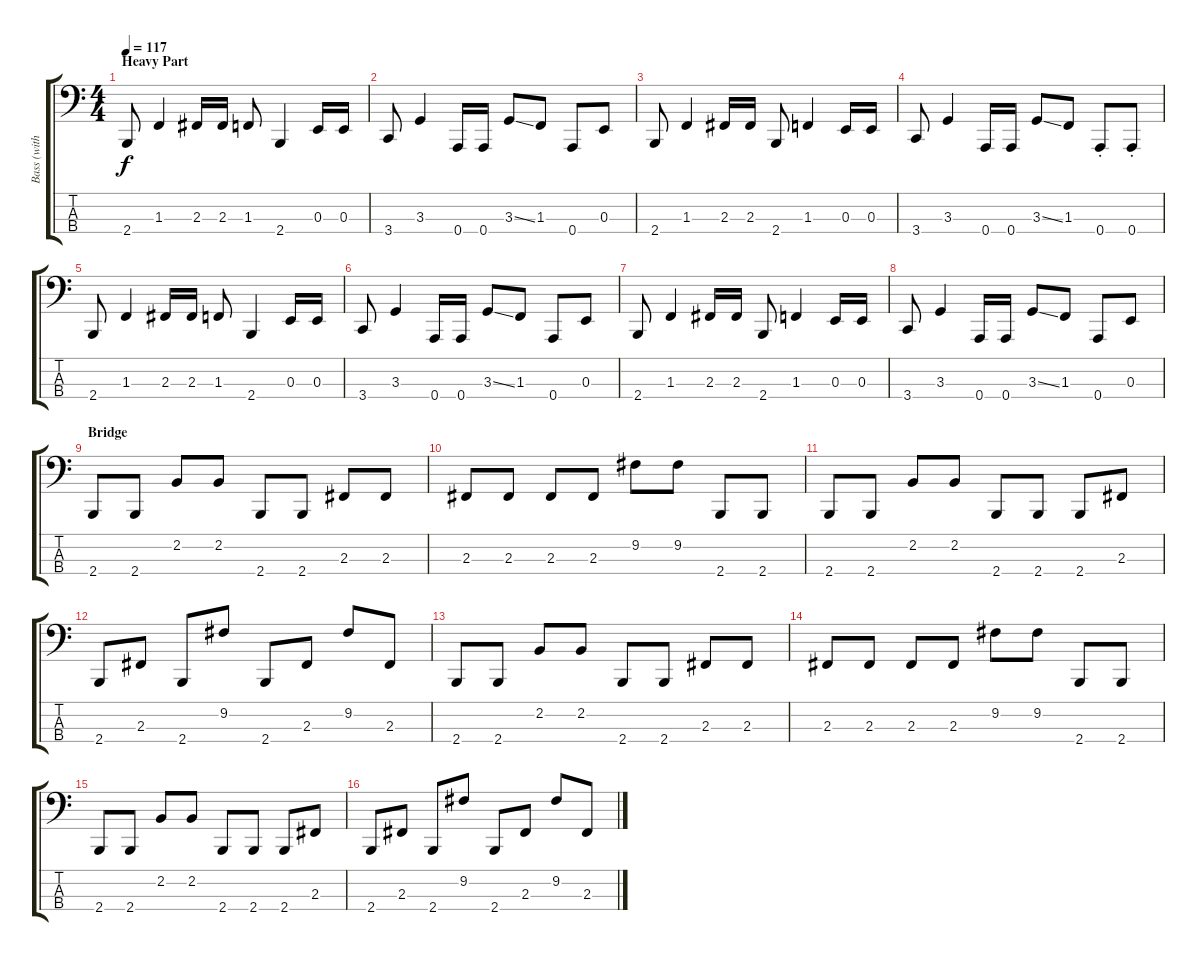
\track ("Bass (with pick and electrical sound)" "Bass (with") {instrument synthbass1}
\staff {score tabs}
\tuning (G2 A1 E1 A0) {hide}
\ts (4 4)
\section ("" "Heavy Part")
\tempo 117
\clef f4
\ks c
2.4.8{dy f volume 14} 1.3.4 2.3.16 2.3.16 1.3.8 2.4.4 0.3.16 0.3.16 |
3.4.8 3.3.4 0.4.16 0.4.16 3.3{ss}.8 1.3.8 0.4.8 0.3.8 |
2.4.8 1.3.4 2.3.16 2.3.16 2.4.8 1.3.4 0.3.16 0.3.16 |
3.4.8 3.3.4 0.4.16 0.4.16 3.3{ss}.8 1.3.8 0.4{st}.8 0.4{st}.8 |
2.4.8 1.3.4 2.3.16 2.3.16 1.3.8 2.4.4 0.3.16 0.3.16 |
3.4.8 3.3.4 0.4.16 0.4.16 3.3{ss}.8 1.3.8 0.4.8 0.3.8 |
2.4.8 1.3.4 2.3.16 2.3.16 2.4.8 1.3.4 0.3.16 0.3.16 |
3.4.8 3.3.4 0.4.16 0.4.16 3.3{ss}.8 1.3.8 0.4.8 0.3.8 |
\section ("" "Bridge")
2.4.8{volume 14} 2.4.8 2.2.8 2.2.8 2.4.8 2.4.8 2.3.8 2.3.8 |
2.3.8 2.3.8 2.3.8 2.3.8 9.2.8 9.2.8 2.4.8 2.4.8 |
2.4.8 2.4.8 2.2.8 2.2.8 2.4.8 2.4.8 2.4.8 2.3.8 |
2.4.8 2.3.8 2.4.8 9.2.8 2.4.8 2.3.8 9.2.8 2.3.8 |
2.4.8 2.4.8 2.2.8 2.2.8 2.4.8 2.4.8 2.3.8 2.3.8 |
2.3.8 2.3.8 2.3.8 2.3.8 9.2.8 9.2.8 2.4.8 2.4.8 |
2.4.8 2.4.8 2.2.8 2.2.8 2.4.8 2.4.8 2.4.8 2.3.8 |
2.4.8 2.3.8 2.4.8 9.2.8 2.4.8 2.3.8 9.2.8 2.3.8
